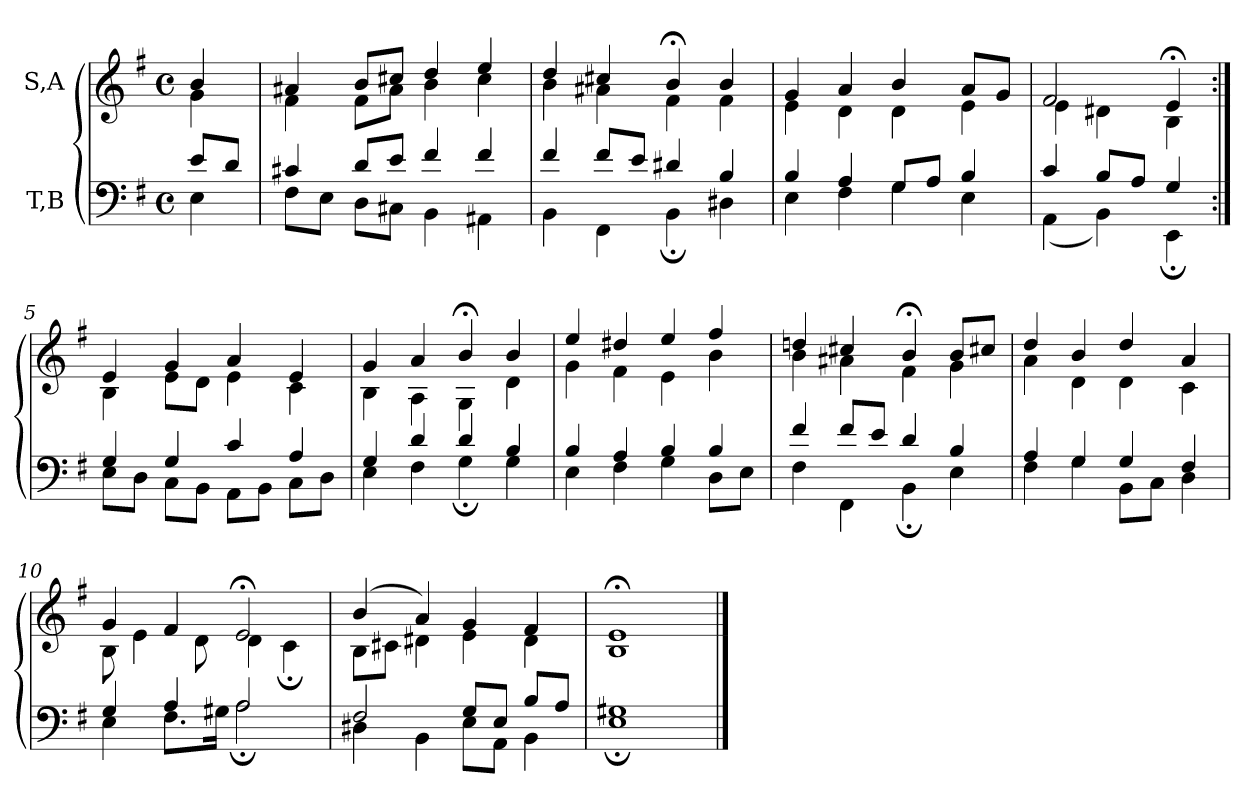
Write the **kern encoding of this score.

**kern	**kern
*part2	*part1
*staff2	*staff1
*I"T,B	*I"S,A
*clefF4	*clefG2
*k[f#]	*k[f#]
*M4/4	*M4/4
*met(c)	*met(c)
=	=
*^	*^
8eL	4E	4b	4g
8dJ	.	.	.
=1	=1	=1	=1
4c#X	8F#L	4a#X	4f#
.	8EJ	.	.
8dL	8DL	8bL	8f#L
8eJ	8C#XJ	8cc#XJ	8a#J
4f#	4BB	4dd	4b
4f#	4AA#X	4ee	4cc#
=2	=2	=2	=2
4f#	4BB	4dd	4b
8f#L	4FF#	4cc#X	4a#X
8eJ	.	.	.
4d#X	4BB;	4b;<	4f#
4B	4D#X	4b	4f#
=3	=3	=3	=3
4B	4E	4g	4e
4A	4F#	4a	4d
8GL	4G	4b	4d
8AJ	.	.	.
4B	4E	8aL	4e
.	.	8gJ	.
=4	=4	=4	=4
4c	(<4AA	2f#	4e
8BL	4BB)	.	4d#X
8AJ	.	.	.
4G	4EE;	4e;<	4B
=5:|!	=5:|!	=5:|!	=5:|!
4G	8EL	4e	4B
.	8DJ	.	.
4G	8CL	4g	8eL
.	8BBJ	.	8dJ
4c	8AAL	4a	4e
.	8BBJ	.	.
4A	8CL	4e	4c
.	8DJ	.	.
=6	=6	=6	=6
4G	4E	4g	4B
4d	4F#	4a	4A
4d	4G;	4b;<	4G
4B	4G	4b	4d
=7	=7	=7	=7
4B	4E	4ee	4g
4A	4F#	4dd#X	4f#
4B	4G	4ee	4e
4B	8DL	4ff#	4b
.	8EJ	.	.
=8	=8	=8	=8
4f#	4F#	4ddn	4b
8f#L	4FF#	4cc#X	4a#X
8eJ	.	.	.
4d	4BB;	4b;<	4f#
4B	4E	8bL	4g
.	.	8cc#XJ	.
=9	=9	=9	=9
4A	4F#	4dd	4a
4G	4G	4b	4d
4G	8BBL	4dd	4d
.	8CJ	.	.
4F#	4D	4a	4c
=10	=10	=10	=10
4G	4E	4g	8B
.	.	.	4e
4A	8.F#L	4f#	.
.	.	.	8d
.	16G#XJk	.	.
2A	2A;	2e;<	4d
.	.	.	4c;
=11	=11	=11	=11
2F#	4D#X	(>4b	8BL
.	.	.	8c#XJ
.	4BB	4a)	4d#X
8GL	8EL	4g	4e
8EJ	8AAJ	.	.
8BL	4BB	4f#	4d#
8AJ	.	.	.
=12	=12	=12	=12
1G#X	1E;	1e;<	1B
*v	*v	*	*
*	*v	*v
==	==
*-	*-
